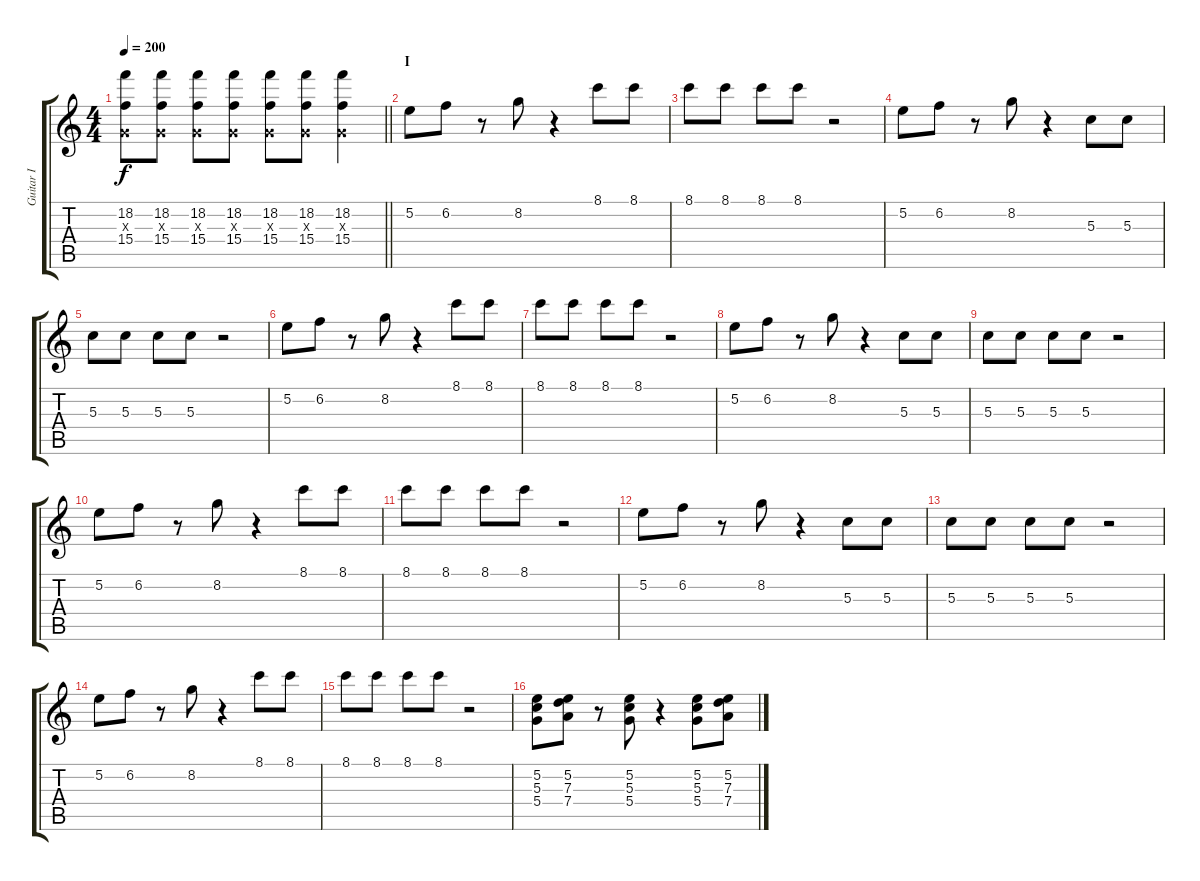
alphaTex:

\track ("Guitar I" "Guitar I") {instrument overdrivenguitar}
\staff {score tabs}
\tuning (E4 B3 G3 D3 A2 E2) {hide}
\ts (4 4)
\tempo 200
\clef g2
\barLineRight lightlight
\ks c
(18.2 0.3{x} 15.4).8{dy f} (18.2 0.3{x} 15.4).8 (18.2 0.3{x} 15.4).8 (18.2 0.3{x} 15.4).8 (18.2 0.3{x} 15.4).8 (18.2 0.3{x} 15.4).8 (18.2 0.3{x} 15.4).4 |
\section ("" "I")
5.2.8{volume 13} 6.2.8 r.8 8.2.8 r.4 8.1.8 8.1.8 |
8.1.8 8.1.8 8.1.8 8.1.8 r.2 |
5.2.8 6.2.8 r.8 8.2.8 r.4 5.3.8 5.3.8 |
5.3.8 5.3.8 5.3.8 5.3.8 r.2 |
5.2.8 6.2.8 r.8 8.2.8 r.4 8.1.8 8.1.8 |
8.1.8 8.1.8 8.1.8 8.1.8 r.2 |
5.2.8 6.2.8 r.8 8.2.8 r.4 5.3.8 5.3.8 |
5.3.8 5.3.8 5.3.8 5.3.8 r.2 |
5.2.8 6.2.8 r.8 8.2.8 r.4 8.1.8 8.1.8 |
8.1.8 8.1.8 8.1.8 8.1.8 r.2 |
5.2.8 6.2.8 r.8 8.2.8 r.4 5.3.8 5.3.8 |
5.3.8 5.3.8 5.3.8 5.3.8 r.2 |
5.2.8 6.2.8 r.8 8.2.8 r.4 8.1.8 8.1.8 |
8.1.8 8.1.8 8.1.8 8.1.8 r.2 |
(5.2 5.3 5.4).8 (5.2 7.3 7.4).8 r.8 (5.2 5.3 5.4).8 r.4 (5.2 5.3 5.4).8 (5.2 7.3 7.4).8
